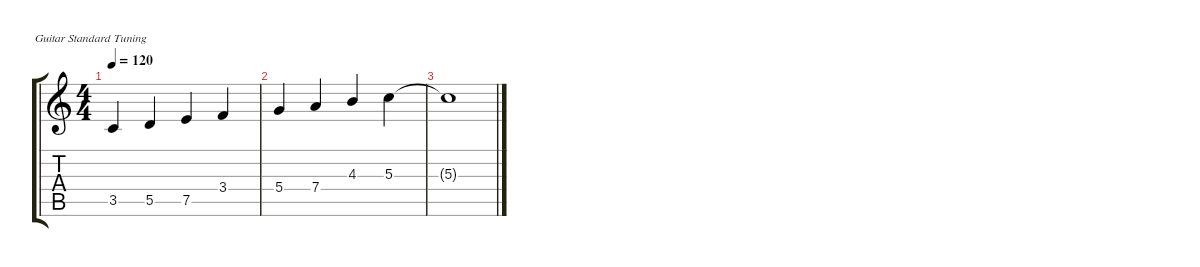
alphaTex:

\defaultSystemsLayout 4
\hideDynamics
\singleTrackTrackNamePolicy hidden
\extendBarLines
\track ("Guitar" "Guitar") {defaultSystemsLayout 4 instrument electricguitarclean}
\staff {score tabs}
\tuning (E4 B3 G3 D3 A2 E2)
\ts (4 4)
\beaming (8 2 2 2 2)
\tempo 120
\clef g2
\ks c
3.5.4{dy mf instrument electricguitarclean beam Up} 5.5.4{beam Up} 7.5.4{beam Up} 3.4.4{beam Up} |
5.4.4{beam Up} 7.4.4{beam Up} 4.3.4{beam Up} 5.3.4{beam Down} |
5.3{t}.1{beam Down}
